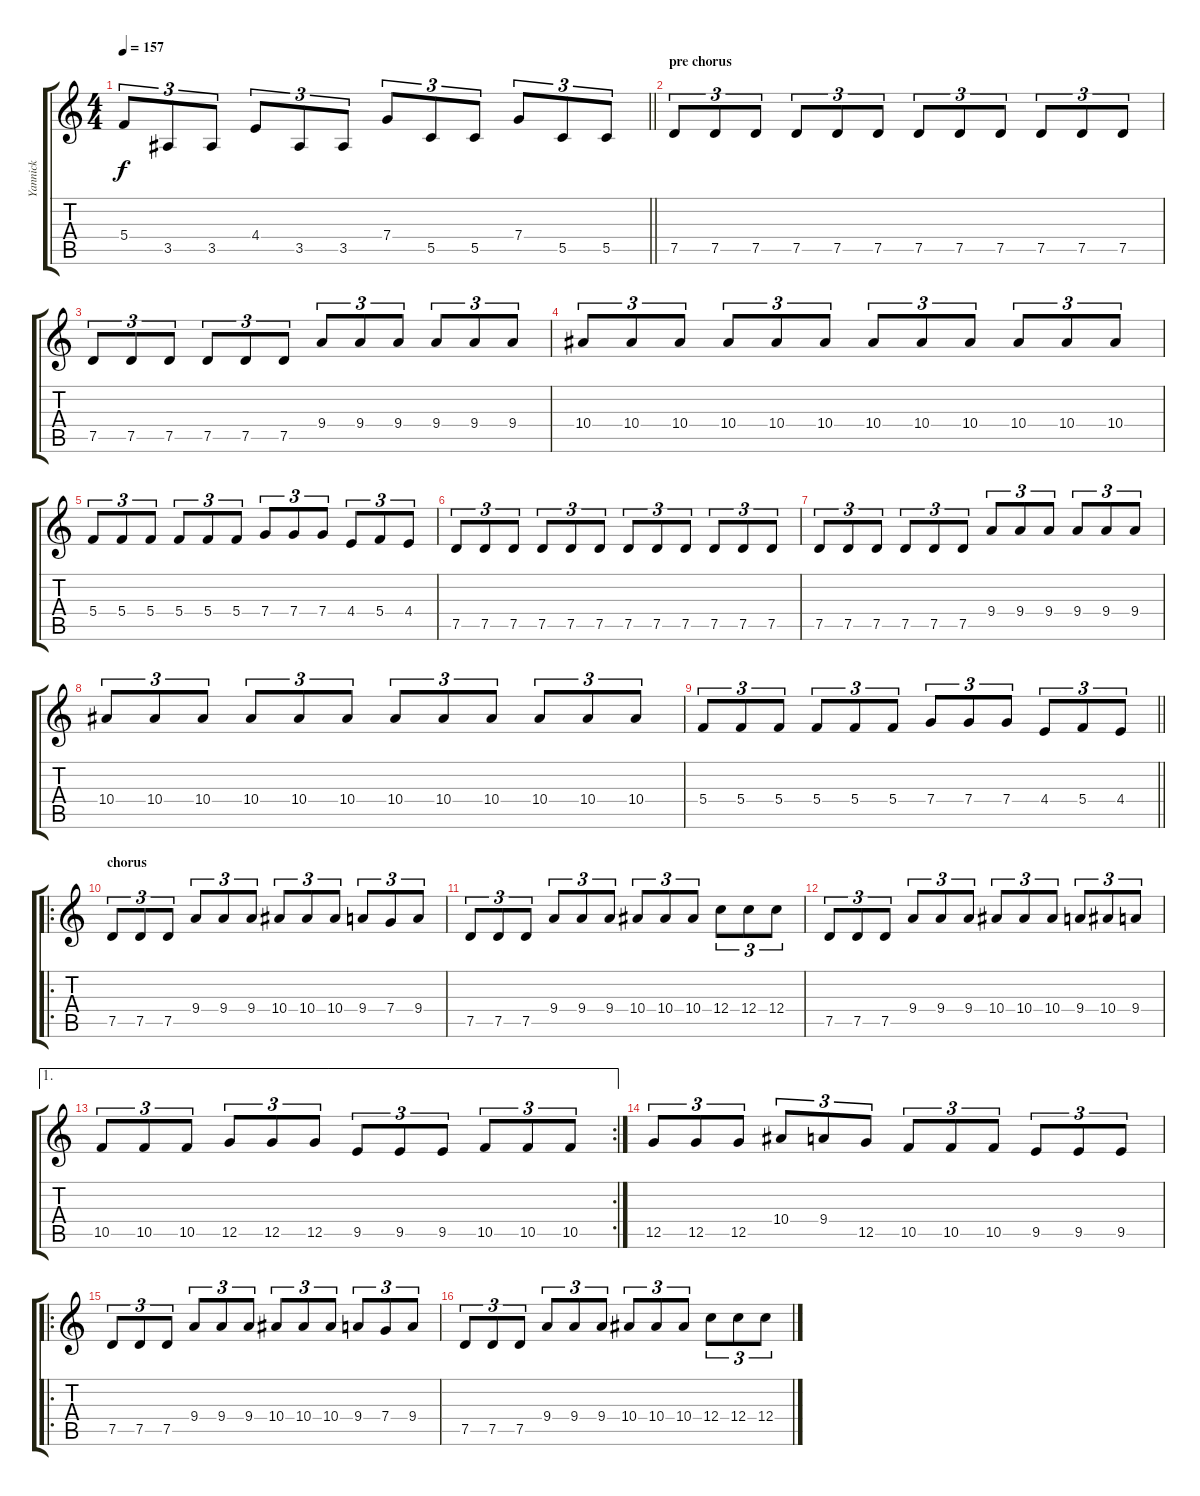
\track ("Yannick" "Yannick") {instrument distortionguitar}
\staff {score tabs}
\tuning (D4 A3 F3 C3 G2 D2) {hide}
\ts (4 4)
\tempo 157
\clef g2
\barLineRight lightlight
\ks c
5.4.8{tu (3 2) dy f} 3.5.8{tu (3 2)} 3.5.8{tu (3 2)} 4.4.8{tu (3 2)} 3.5.8{tu (3 2)} 3.5.8{tu (3 2)} 7.4.8{tu (3 2)} 5.5.8{tu (3 2)} 5.5.8{tu (3 2)} 7.4.8{tu (3 2)} 5.5.8{tu (3 2)} 5.5.8{tu (3 2)} |
\section ("" "pre chorus")
7.5.8{tu (3 2)} 7.5.8{tu (3 2)} 7.5.8{tu (3 2)} 7.5.8{tu (3 2)} 7.5.8{tu (3 2)} 7.5.8{tu (3 2)} 7.5.8{tu (3 2)} 7.5.8{tu (3 2)} 7.5.8{tu (3 2)} 7.5.8{tu (3 2)} 7.5.8{tu (3 2)} 7.5.8{tu (3 2)} |
7.5.8{tu (3 2)} 7.5.8{tu (3 2)} 7.5.8{tu (3 2)} 7.5.8{tu (3 2)} 7.5.8{tu (3 2)} 7.5.8{tu (3 2)} 9.4.8{tu (3 2)} 9.4.8{tu (3 2)} 9.4.8{tu (3 2)} 9.4.8{tu (3 2)} 9.4.8{tu (3 2)} 9.4.8{tu (3 2)} |
10.4.8{tu (3 2)} 10.4.8{tu (3 2)} 10.4.8{tu (3 2)} 10.4.8{tu (3 2)} 10.4.8{tu (3 2)} 10.4.8{tu (3 2)} 10.4.8{tu (3 2)} 10.4.8{tu (3 2)} 10.4.8{tu (3 2)} 10.4.8{tu (3 2)} 10.4.8{tu (3 2)} 10.4.8{tu (3 2)} |
5.4.8{tu (3 2)} 5.4.8{tu (3 2)} 5.4.8{tu (3 2)} 5.4.8{tu (3 2)} 5.4.8{tu (3 2)} 5.4.8{tu (3 2)} 7.4.8{tu (3 2)} 7.4.8{tu (3 2)} 7.4.8{tu (3 2)} 4.4.8{tu (3 2)} 5.4.8{tu (3 2)} 4.4.8{tu (3 2)} |
7.5.8{tu (3 2)} 7.5.8{tu (3 2)} 7.5.8{tu (3 2)} 7.5.8{tu (3 2)} 7.5.8{tu (3 2)} 7.5.8{tu (3 2)} 7.5.8{tu (3 2)} 7.5.8{tu (3 2)} 7.5.8{tu (3 2)} 7.5.8{tu (3 2)} 7.5.8{tu (3 2)} 7.5.8{tu (3 2)} |
7.5.8{tu (3 2)} 7.5.8{tu (3 2)} 7.5.8{tu (3 2)} 7.5.8{tu (3 2)} 7.5.8{tu (3 2)} 7.5.8{tu (3 2)} 9.4.8{tu (3 2)} 9.4.8{tu (3 2)} 9.4.8{tu (3 2)} 9.4.8{tu (3 2)} 9.4.8{tu (3 2)} 9.4.8{tu (3 2)} |
10.4.8{tu (3 2)} 10.4.8{tu (3 2)} 10.4.8{tu (3 2)} 10.4.8{tu (3 2)} 10.4.8{tu (3 2)} 10.4.8{tu (3 2)} 10.4.8{tu (3 2)} 10.4.8{tu (3 2)} 10.4.8{tu (3 2)} 10.4.8{tu (3 2)} 10.4.8{tu (3 2)} 10.4.8{tu (3 2)} |
\barLineRight lightlight
5.4.8{tu (3 2)} 5.4.8{tu (3 2)} 5.4.8{tu (3 2)} 5.4.8{tu (3 2)} 5.4.8{tu (3 2)} 5.4.8{tu (3 2)} 7.4.8{tu (3 2)} 7.4.8{tu (3 2)} 7.4.8{tu (3 2)} 4.4.8{tu (3 2)} 5.4.8{tu (3 2)} 4.4.8{tu (3 2)} |
\ro
\section ("" "chorus")
7.5.8{tu (3 2)} 7.5.8{tu (3 2)} 7.5.8{tu (3 2)} 9.4.8{tu (3 2)} 9.4.8{tu (3 2)} 9.4.8{tu (3 2)} 10.4.8{tu (3 2)} 10.4.8{tu (3 2)} 10.4.8{tu (3 2)} 9.4.8{tu (3 2)} 7.4.8{tu (3 2)} 9.4.8{tu (3 2)} |
7.5.8{tu (3 2)} 7.5.8{tu (3 2)} 7.5.8{tu (3 2)} 9.4.8{tu (3 2)} 9.4.8{tu (3 2)} 9.4.8{tu (3 2)} 10.4.8{tu (3 2)} 10.4.8{tu (3 2)} 10.4.8{tu (3 2)} 12.4.8{tu (3 2)} 12.4.8{tu (3 2)} 12.4.8{tu (3 2)} |
7.5.8{tu (3 2)} 7.5.8{tu (3 2)} 7.5.8{tu (3 2)} 9.4.8{tu (3 2)} 9.4.8{tu (3 2)} 9.4.8{tu (3 2)} 10.4.8{tu (3 2)} 10.4.8{tu (3 2)} 10.4.8{tu (3 2)} 9.4.8{tu (3 2)} 10.4.8{tu (3 2)} 9.4.8{tu (3 2)} |
\ae 1
\rc 2
10.5.8{tu (3 2)} 10.5.8{tu (3 2)} 10.5.8{tu (3 2)} 12.5.8{tu (3 2)} 12.5.8{tu (3 2)} 12.5.8{tu (3 2)} 9.5.8{tu (3 2)} 9.5.8{tu (3 2)} 9.5.8{tu (3 2)} 10.5.8{tu (3 2)} 10.5.8{tu (3 2)} 10.5.8{tu (3 2)} |
12.5.8{tu (3 2)} 12.5.8{tu (3 2)} 12.5.8{tu (3 2)} 10.4.8{tu (3 2)} 9.4.8{tu (3 2)} 12.5.8{tu (3 2)} 10.5.8{tu (3 2)} 10.5.8{tu (3 2)} 10.5.8{tu (3 2)} 9.5.8{tu (3 2)} 9.5.8{tu (3 2)} 9.5.8{tu (3 2)} |
\ro
7.5.8{tu (3 2)} 7.5.8{tu (3 2)} 7.5.8{tu (3 2)} 9.4.8{tu (3 2)} 9.4.8{tu (3 2)} 9.4.8{tu (3 2)} 10.4.8{tu (3 2)} 10.4.8{tu (3 2)} 10.4.8{tu (3 2)} 9.4.8{tu (3 2)} 7.4.8{tu (3 2)} 9.4.8{tu (3 2)} |
7.5.8{tu (3 2)} 7.5.8{tu (3 2)} 7.5.8{tu (3 2)} 9.4.8{tu (3 2)} 9.4.8{tu (3 2)} 9.4.8{tu (3 2)} 10.4.8{tu (3 2)} 10.4.8{tu (3 2)} 10.4.8{tu (3 2)} 12.4.8{tu (3 2)} 12.4.8{tu (3 2)} 12.4.8{tu (3 2)}
